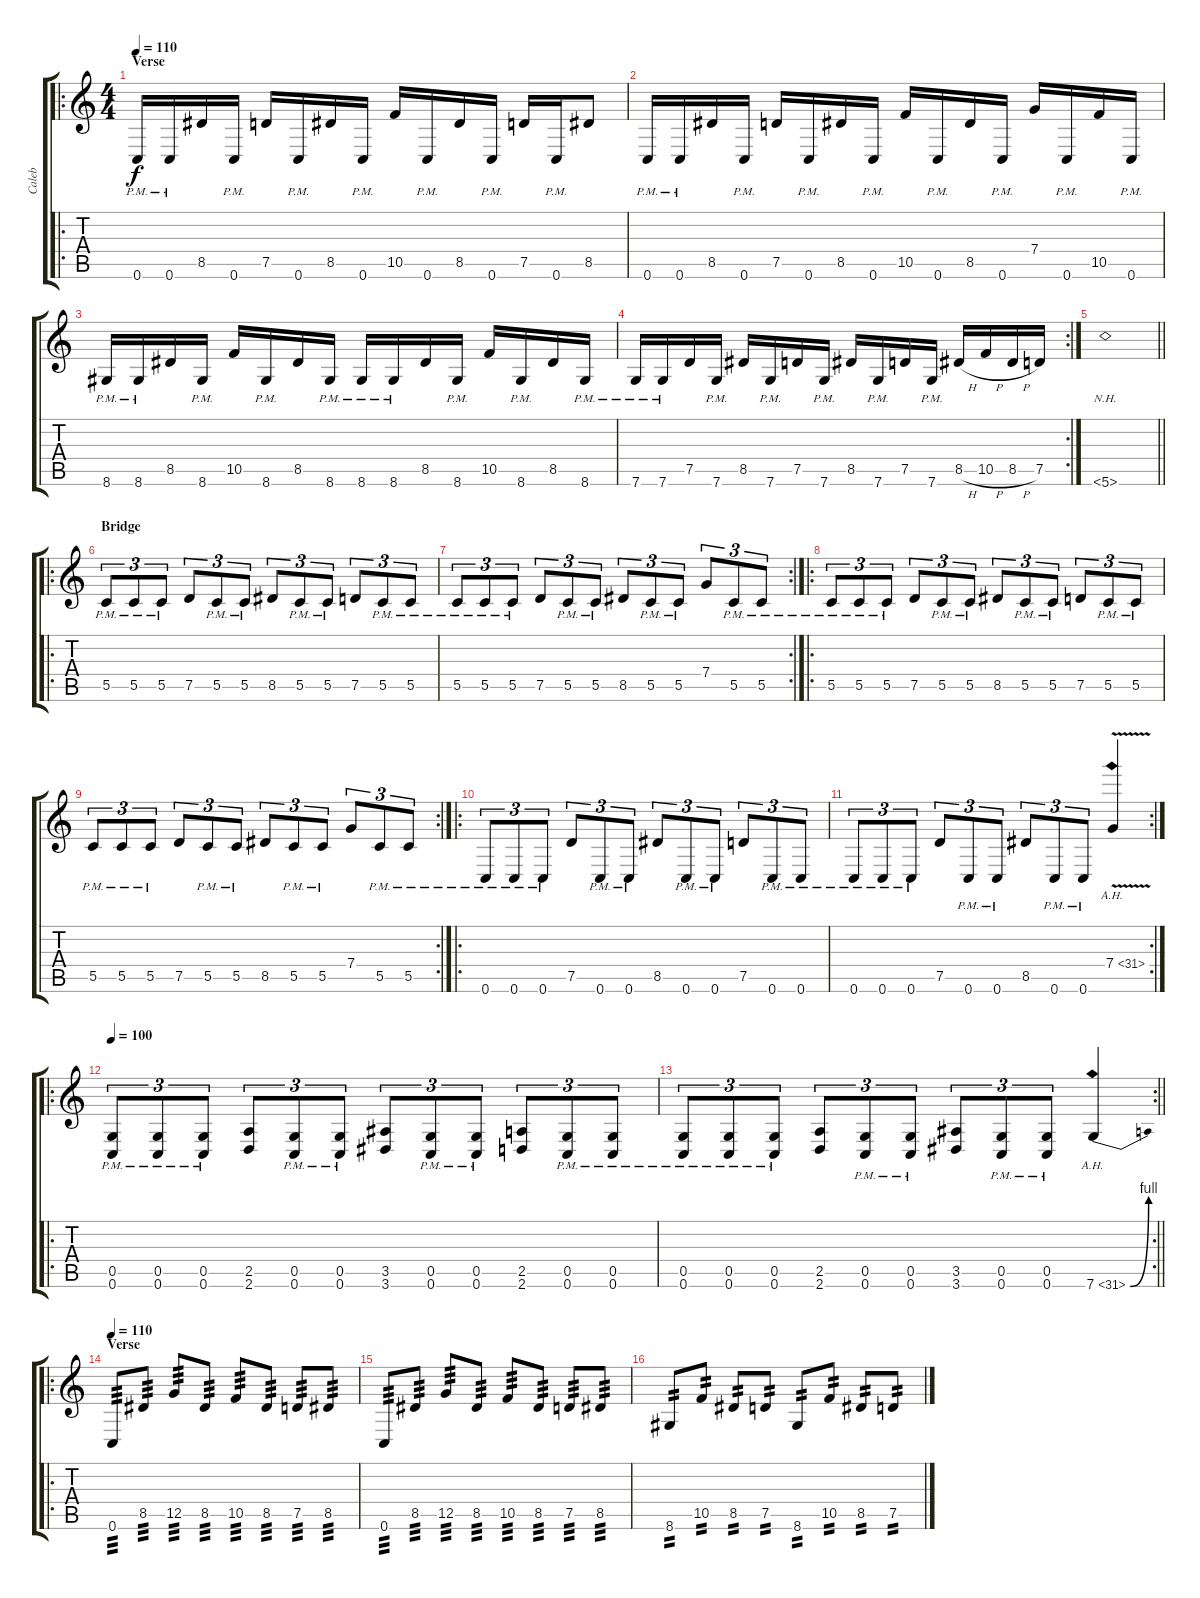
\track ("Caleb" "Caleb") {instrument distortionguitar}
\staff {score tabs}
\tuning (D4 A3 F3 C3 G2 C2) {hide}
\ro
\ts (4 4)
\section ("" "Verse")
\tempo 110
\clef g2
\ks c
0.6{pm}.16{dy f} 0.6{pm}.16 8.5.16 0.6{pm}.16 7.5.16 0.6{pm}.16 8.5.16 0.6{pm}.16 10.5.16 0.6{pm}.16 8.5.16 0.6{pm}.16 7.5.16 0.6{pm}.16 8.5.8 |
0.6{pm}.16 0.6{pm}.16 8.5.16 0.6{pm}.16 7.5.16 0.6{pm}.16 8.5.16 0.6{pm}.16 10.5.16 0.6{pm}.16 8.5.16 0.6{pm}.16 7.4.16 0.6{pm}.16 10.5.16 0.6{pm}.16 |
8.6{pm}.16 8.6{pm}.16 8.5.16 8.6{pm}.16 10.5.16 8.6{pm}.16 8.5.16 8.6{pm}.16 8.6{pm}.16 8.6{pm}.16 8.5.16 8.6{pm}.16 10.5.16 8.6{pm}.16 8.5.16 8.6{pm}.16 |
\rc 2
7.6{pm}.16 7.6{pm}.16 7.5.16 7.6{pm}.16 8.5.16 7.6{pm}.16 7.5.16 7.6{pm}.16 8.5.16 7.6{pm}.16 7.5.16 7.6{pm}.16 8.5{h}.16 10.5{h}.16 8.5{h}.16 7.5.16 |
\barLineRight lightlight
5.6{nh}.1 |
\ro
\section ("" "Bridge")
5.5{pm}.8{tu (3 2)} 5.5{pm}.8{tu (3 2)} 5.5{pm}.8{tu (3 2)} 7.5.8{tu (3 2)} 5.5{pm}.8{tu (3 2)} 5.5{pm}.8{tu (3 2)} 8.5.8{tu (3 2)} 5.5{pm}.8{tu (3 2)} 5.5{pm}.8{tu (3 2)} 7.5.8{tu (3 2)} 5.5{pm}.8{tu (3 2)} 5.5{pm}.8{tu (3 2)} |
\rc 2
5.5{pm}.8{tu (3 2)} 5.5{pm}.8{tu (3 2)} 5.5{pm}.8{tu (3 2)} 7.5.8{tu (3 2)} 5.5{pm}.8{tu (3 2)} 5.5{pm}.8{tu (3 2)} 8.5.8{tu (3 2)} 5.5{pm}.8{tu (3 2)} 5.5{pm}.8{tu (3 2)} 7.4.8{tu (3 2)} 5.5{pm}.8{tu (3 2)} 5.5{pm}.8{tu (3 2)} |
\ro
5.5{pm}.8{tu (3 2)} 5.5{pm}.8{tu (3 2)} 5.5{pm}.8{tu (3 2)} 7.5.8{tu (3 2)} 5.5{pm}.8{tu (3 2)} 5.5{pm}.8{tu (3 2)} 8.5.8{tu (3 2)} 5.5{pm}.8{tu (3 2)} 5.5{pm}.8{tu (3 2)} 7.5.8{tu (3 2)} 5.5{pm}.8{tu (3 2)} 5.5{pm}.8{tu (3 2)} |
\rc 2
5.5{pm}.8{tu (3 2)} 5.5{pm}.8{tu (3 2)} 5.5{pm}.8{tu (3 2)} 7.5.8{tu (3 2)} 5.5{pm}.8{tu (3 2)} 5.5{pm}.8{tu (3 2)} 8.5.8{tu (3 2)} 5.5{pm}.8{tu (3 2)} 5.5{pm}.8{tu (3 2)} 7.4.8{tu (3 2)} 5.5{pm}.8{tu (3 2)} 5.5{pm}.8{tu (3 2)} |
\ro
0.6{pm}.8{tu (3 2)} 0.6{pm}.8{tu (3 2)} 0.6{pm}.8{tu (3 2)} 7.5.8{tu (3 2)} 0.6{pm}.8{tu (3 2)} 0.6{pm}.8{tu (3 2)} 8.5.8{tu (3 2)} 0.6{pm}.8{tu (3 2)} 0.6{pm}.8{tu (3 2)} 7.5.8{tu (3 2)} 0.6{pm}.8{tu (3 2)} 0.6{pm}.8{tu (3 2)} |
\rc 2
0.6{pm}.8{tu (3 2)} 0.6{pm}.8{tu (3 2)} 0.6{pm}.8{tu (3 2)} 7.5.8{tu (3 2)} 0.6{pm}.8{tu (3 2)} 0.6{pm}.8{tu (3 2)} 8.5.8{tu (3 2)} 0.6{pm}.8{tu (3 2)} 0.6{pm}.8{tu (3 2)} 7.4{ah 24 v}.4 |
\ro
\tempo 80
\tempo 100
(0.5{pm} 0.6{pm}).8{tu (3 2)} (0.5{pm} 0.6{pm}).8{tu (3 2)} (0.5{pm} 0.6{pm}).8{tu (3 2)} (2.5 2.6).8{tu (3 2)} (0.5{pm} 0.6{pm}).8{tu (3 2)} (0.5{pm} 0.6{pm}).8{tu (3 2)} (3.5 3.6).8{tu (3 2)} (0.5{pm} 0.6{pm}).8{tu (3 2)} (0.5{pm} 0.6{pm}).8{tu (3 2)} (2.5 2.6).8{tu (3 2)} (0.5{pm} 0.6{pm}).8{tu (3 2)} (0.5{pm} 0.6{pm}).8{tu (3 2)} |
\rc 2
\barLineRight lightlight
(0.5{pm} 0.6{pm}).8{tu (3 2)} (0.5{pm} 0.6{pm}).8{tu (3 2)} (0.5{pm} 0.6{pm}).8{tu (3 2)} (2.5 2.6).8{tu (3 2)} (0.5{pm} 0.6{pm}).8{tu (3 2)} (0.5{pm} 0.6{pm}).8{tu (3 2)} (3.5 3.6).8{tu (3 2)} (0.5{pm} 0.6{pm}).8{tu (3 2)} (0.5{pm} 0.6{pm}).8{tu (3 2)} 7.6{be (bend 0 0 60 4) ah 24}.4 |
\ro
\section ("" "Verse")
\tempo 110
0.6.8{tp 3} 8.5.8{tp 3} 12.5.8{tp 3} 8.5.8{tp 3} 10.5.8{tp 3} 8.5.8{tp 3} 7.5.8{tp 3} 8.5.8{tp 3} |
0.6.8{tp 3} 8.5.8{tp 3} 12.5.8{tp 3} 8.5.8{tp 3} 10.5.8{tp 3} 8.5.8{tp 3} 7.5.8{tp 3} 8.5.8{tp 3} |
8.6.8{tp 2} 10.5.8{tp 2} 8.5.8{tp 2} 7.5.8{tp 2} 8.6.8{tp 2} 10.5.8{tp 2} 8.5.8{tp 2} 7.5.8{tp 2}
